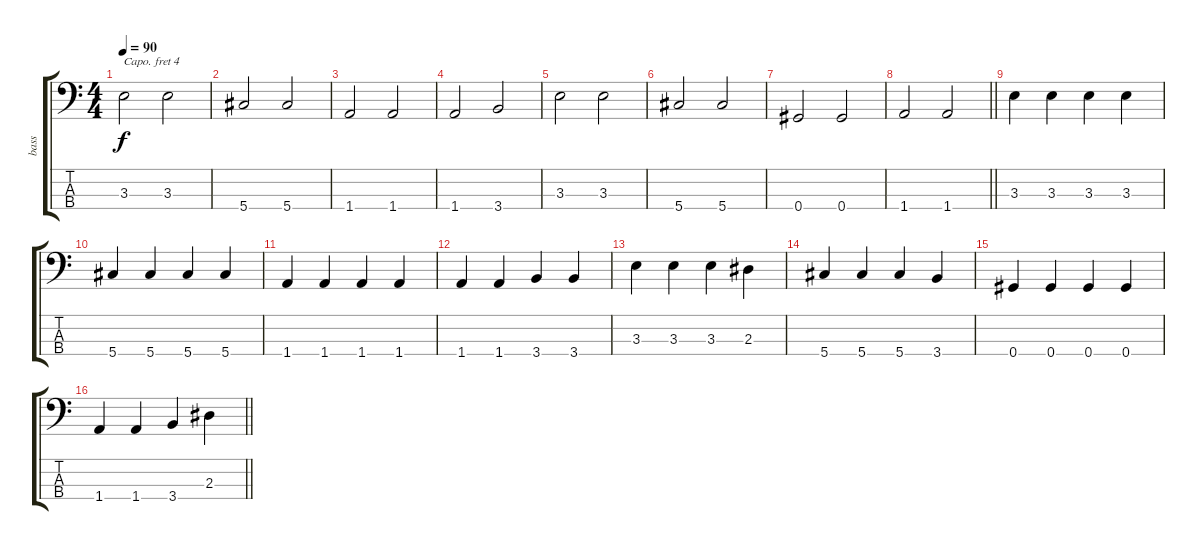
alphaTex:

\track ("bass" "bass") {instrument electricbassfinger}
\staff {score tabs}
\capo 4
\tuning (G2 D2 A1 E1) {hide}
\ts (4 4)
\tempo 90
\clef f4
\ks c
3.3.2{dy f} 3.3.2 |
5.4.2 5.4.2 |
1.4.2 1.4.2 |
1.4.2 3.4.2 |
3.3.2 3.3.2 |
5.4.2 5.4.2 |
0.4.2 0.4.2 |
\barLineRight lightlight
1.4.2 1.4.2 |
3.3.4 3.3.4 3.3.4 3.3.4 |
5.4.4 5.4.4 5.4.4 5.4.4 |
1.4.4 1.4.4 1.4.4 1.4.4 |
1.4.4 1.4.4 3.4.4 3.4.4 |
3.3.4 3.3.4 3.3.4 2.3.4 |
5.4.4 5.4.4 5.4.4 3.4.4 |
0.4.4 0.4.4 0.4.4 0.4.4 |
\barLineRight lightlight
1.4.4 1.4.4 3.4.4 2.3.4
